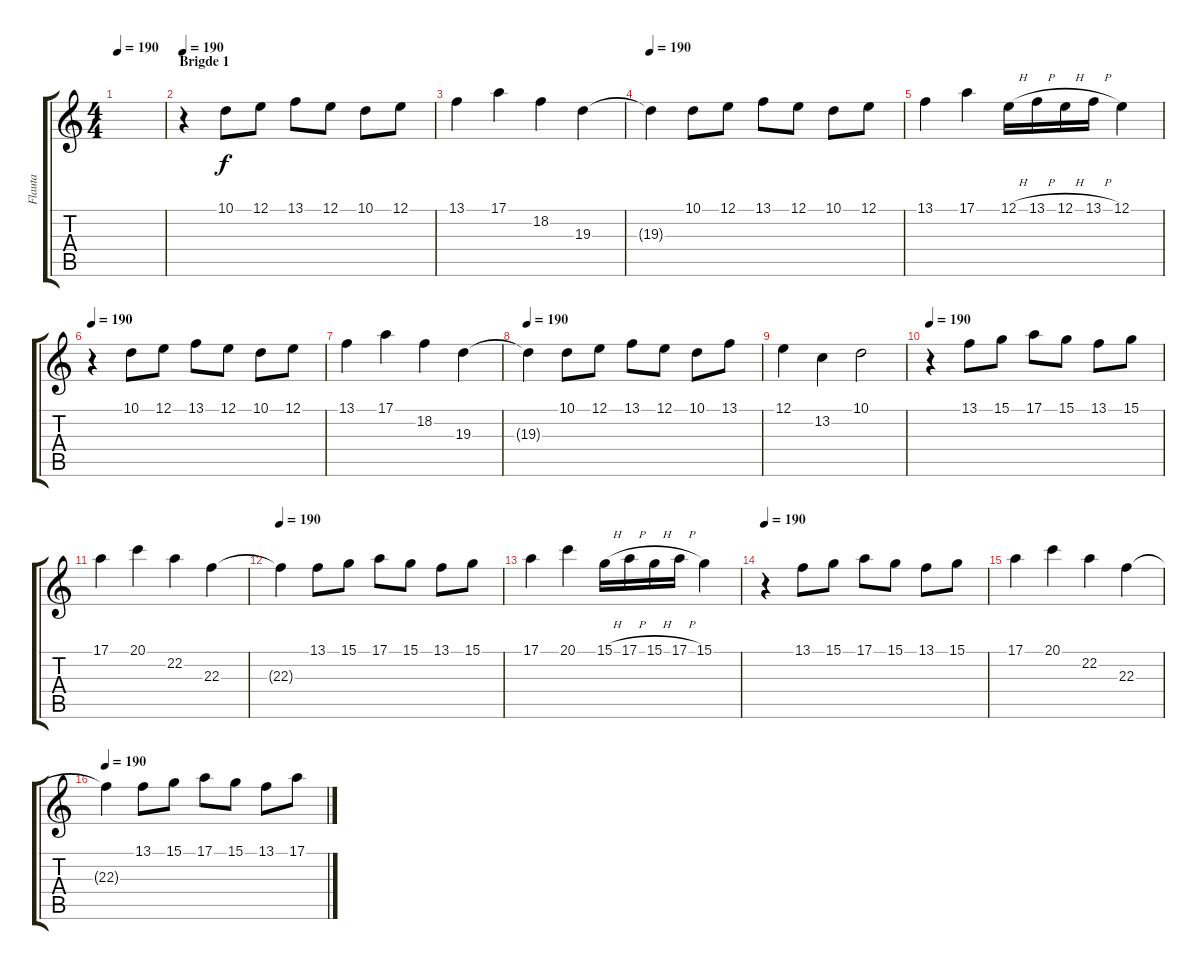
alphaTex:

\track ("Flauta" "Flauta") {instrument flute}
\staff {score tabs}
\tuning (E4 B3 G3 D3 A2 E2) {hide}
\ts (4 4)
\tempo 190
\clef g2
\ks c
|
\section ("" "Brigde 1")
\tempo 190
r.4 10.1.8 12.1.8 13.1.8 12.1.8 10.1.8 12.1.8 |
13.1.4 17.1.4 18.2.4 19.3.4 |
\tempo 190
19.3{t}.4 10.1.8 12.1.8 13.1.8 12.1.8 10.1.8 12.1.8 |
13.1.4 17.1.4 12.1{h}.16 13.1{h}.16 12.1{h}.16 13.1{h}.16 12.1.4 |
\tempo 190
r.4 10.1.8 12.1.8 13.1.8 12.1.8 10.1.8 12.1.8 |
13.1.4 17.1.4 18.2.4 19.3.4 |
\tempo 190
19.3{t}.4 10.1.8 12.1.8 13.1.8 12.1.8 10.1.8 13.1.8 |
12.1.4 13.2.4 10.1.2 |
\tempo 190
r.4 13.1.8 15.1.8 17.1.8 15.1.8 13.1.8 15.1.8 |
17.1.4 20.1.4 22.2.4 22.3.4 |
\tempo 190
22.3{t}.4 13.1.8 15.1.8 17.1.8 15.1.8 13.1.8 15.1.8 |
17.1.4 20.1.4 15.1{h}.16 17.1{h}.16 15.1{h}.16 17.1{h}.16 15.1.4 |
\tempo 190
r.4 13.1.8 15.1.8 17.1.8 15.1.8 13.1.8 15.1.8 |
17.1.4 20.1.4 22.2.4 22.3.4 |
\tempo 190
22.3{t}.4 13.1.8 15.1.8 17.1.8 15.1.8 13.1.8 17.1.8
